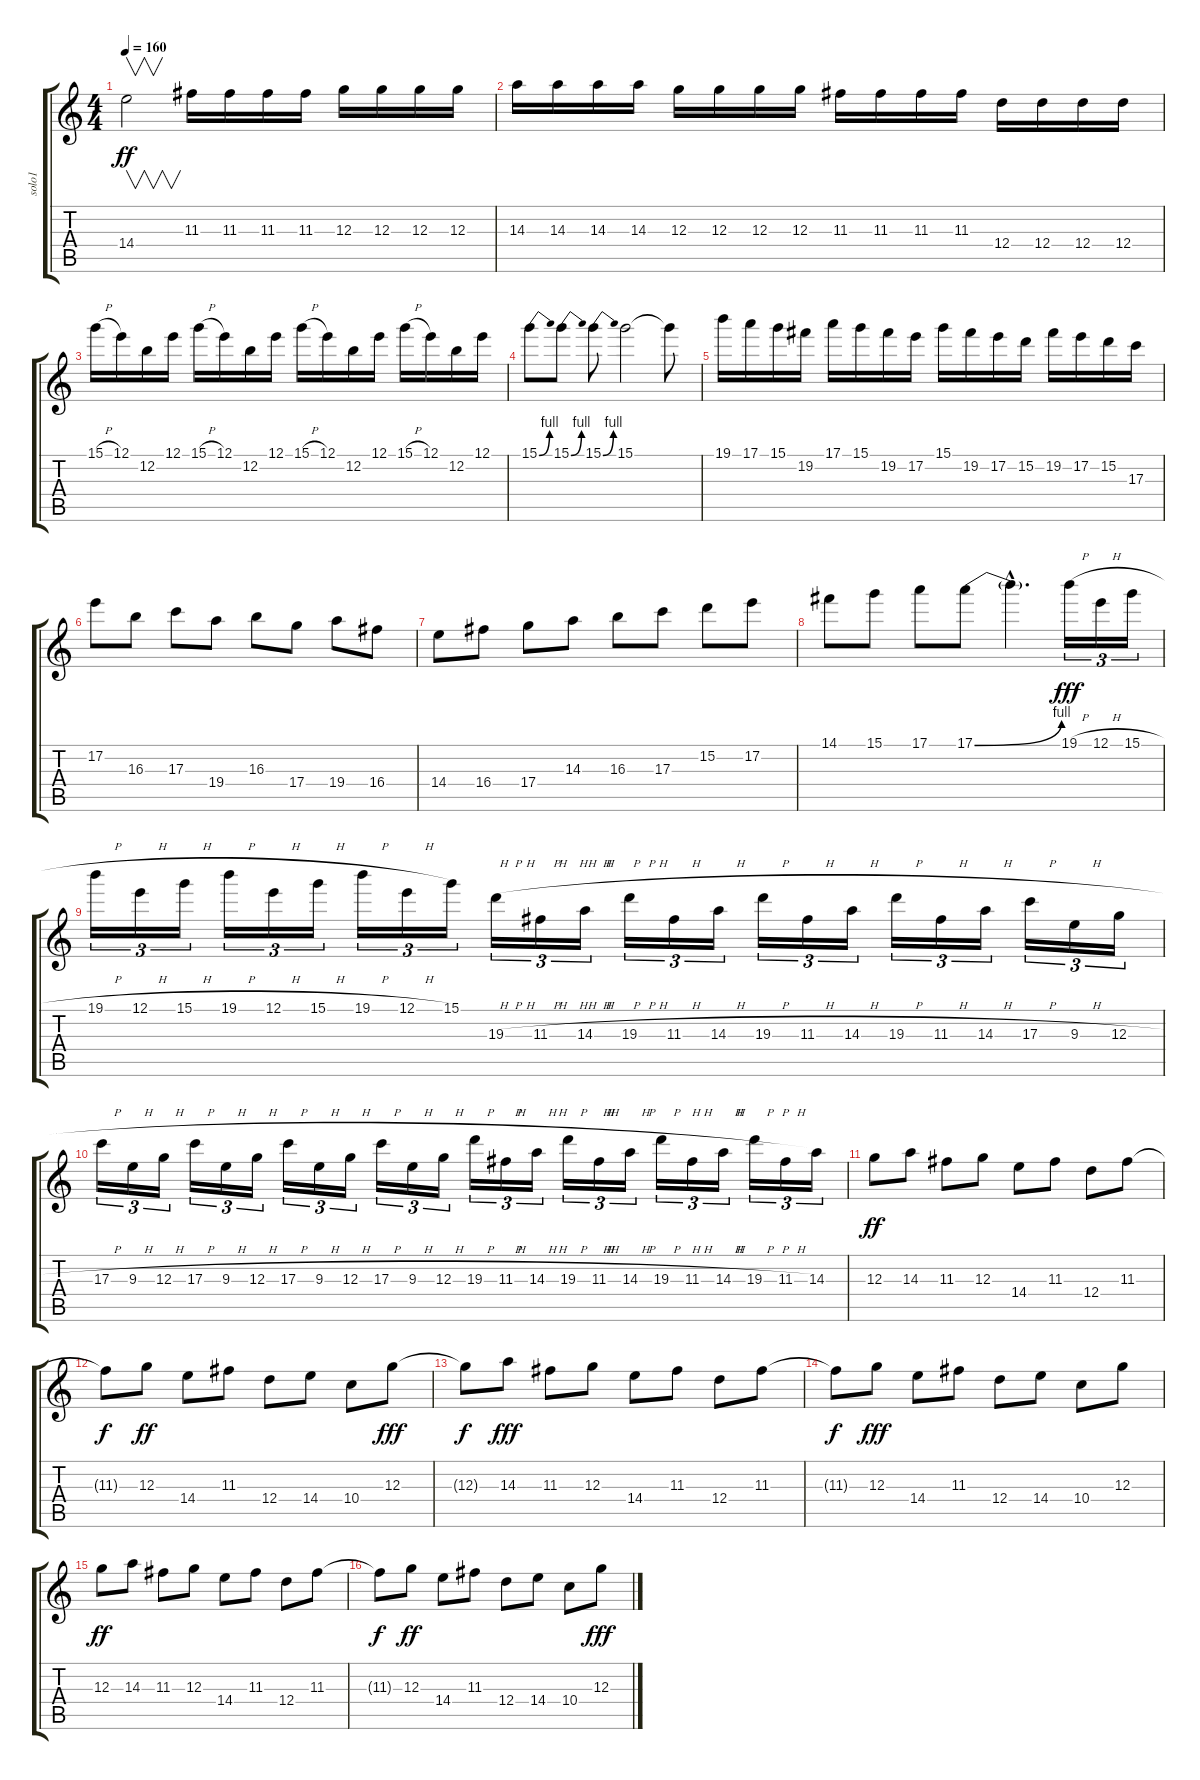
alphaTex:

\track ("solo1" "solo1") {instrument distortionguitar}
\staff {score tabs}
\tuning (E4 B3 G3 D3 A2 E2) {hide}
\ts (4 4)
\tempo 160
\clef g2
\ks c
14.4.2{v dy ff} 11.3.16 11.3.16 11.3.16 11.3.16 12.3.16 12.3.16 12.3.16 12.3.16 |
14.3.16 14.3.16 14.3.16 14.3.16 12.3.16 12.3.16 12.3.16 12.3.16 11.3.16 11.3.16 11.3.16 11.3.16 12.4.16 12.4.16 12.4.16 12.4.16 |
15.1{h}.16 12.1.16 12.2.16 12.1.16 15.1{h}.16 12.1.16 12.2.16 12.1.16 15.1{h}.16 12.1.16 12.2.16 12.1.16 15.1{h}.16 12.1.16 12.2.16 12.1.16 |
15.1{be (bend 0 0 60 4)}.8 15.1{be (bend 0 0 60 4)}.8 15.1{be (bend 0 0 60 4)}.8 15.1.2 15.1{t}.8 |
19.1.16 17.1.16 15.1.16 19.2.16 17.1.16 15.1.16 19.2.16 17.2.16 15.1.16 19.2.16 17.2.16 15.2.16 19.2.16 17.2.16 15.2.16 17.3.16 |
17.2.8 16.3.8 17.3.8 19.4.8 16.3.8 17.4.8 19.4.8 16.4.8 |
14.4.8{balance 13} 16.4.8 17.4.8 14.3.8 16.3.8 17.3.8 15.2.8 17.2.8 |
14.1.8 15.1.8 17.1.8 17.1{be (bend 0 0 60 4)}.8 17.1{hac t}.4{d} 19.1{h}.16{tu (3 2) dy fff} 12.1{h}.16{tu (3 2)} 15.1{h}.16{tu (3 2)} |
19.1{h}.16{tu (3 2)} 12.1{h}.16{tu (3 2)} 15.1{h}.16{tu (3 2)} 19.1{h}.16{tu (3 2)} 12.1{h}.16{tu (3 2)} 15.1{h}.16{tu (3 2)} 19.1{h}.16{tu (3 2)} 12.1{h}.16{tu (3 2)} 15.1.16{tu (3 2)} 19.3{h}.16{tu (3 2)} 11.3{h}.16{tu (3 2)} 14.3{h}.16{tu (3 2)} 19.3{h}.16{tu (3 2)} 11.3{h}.16{tu (3 2)} 14.3{h}.16{tu (3 2)} 19.3{h}.16{tu (3 2)} 11.3{h}.16{tu (3 2)} 14.3{h}.16{tu (3 2)} 19.3{h}.16{tu (3 2)} 11.3{h}.16{tu (3 2)} 14.3{h}.16{tu (3 2)} 17.3{h}.16{tu (3 2)} 9.3{h}.16{tu (3 2)} 12.3{h}.16{tu (3 2)} |
17.3{h}.16{tu (3 2)} 9.3{h}.16{tu (3 2)} 12.3{h}.16{tu (3 2)} 17.3{h}.16{tu (3 2)} 9.3{h}.16{tu (3 2)} 12.3{h}.16{tu (3 2)} 17.3{h}.16{tu (3 2)} 9.3{h}.16{tu (3 2)} 12.3{h}.16{tu (3 2)} 17.3{h}.16{tu (3 2)} 9.3{h}.16{tu (3 2)} 12.3{h}.16{tu (3 2)} 19.3{h}.16{tu (3 2)} 11.3{h}.16{tu (3 2)} 14.3{h}.16{tu (3 2)} 19.3{h}.16{tu (3 2)} 11.3{h}.16{tu (3 2)} 14.3{h}.16{tu (3 2)} 19.3{h}.16{tu (3 2)} 11.3{h}.16{tu (3 2)} 14.3{h}.16{tu (3 2)} 19.3{h}.16{tu (3 2)} 11.3{h}.16{tu (3 2)} 14.3.16{tu (3 2)} |
12.3.8{dy ff balance 8} 14.3.8 11.3.8 12.3.8 14.4.8 11.3.8 12.4.8 11.3.8 |
11.3{t}.8{dy f} 12.3.8{dy ff} 14.4.8 11.3.8 12.4.8 14.4.8 10.4.8 12.3.8{dy fff} |
12.3{t}.8{dy f balance 13} 14.3.8{dy fff} 11.3.8 12.3.8 14.4.8 11.3.8 12.4.8 11.3.8 |
11.3{t}.8{dy f} 12.3.8{dy fff} 14.4.8 11.3.8 12.4.8 14.4.8 10.4.8 12.3.8 |
12.3.8{dy ff balance 8} 14.3.8 11.3.8 12.3.8 14.4.8 11.3.8 12.4.8 11.3.8 |
11.3{t}.8{dy f} 12.3.8{dy ff} 14.4.8 11.3.8 12.4.8 14.4.8 10.4.8 12.3.8{dy fff}
